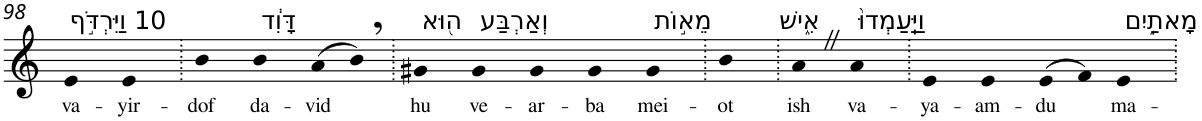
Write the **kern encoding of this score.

**kern	**text
*part1	*part1
*staff1	*staff1
*I"Piano	*
*I'Pno	*
!!LO:PB:g=z
*clefG2	*
*k[]	*
=98	=98
!LO:TX:a:t=10 וַיִּרְדֹּ֣ף	!
!	!LO:LY:b
4e	va-
!	!LO:LY:b
4e	-yir-
=99.	=99.
!	!LO:LY:b
4b	-dof
!LO:TX:a:t=דָּוִ֔ד	!
!	!LO:LY:b
4b	da-
!	!LO:LY:b
(>8a	-vid
8b,)	.
=100.	=100.
!LO:TX:a:t=ה֖וּא	!
!	!LO:LY:b
4g#X	hu
!LO:TX:a:t=וְאַרְבַּע	!
!	!LO:LY:b
4g#	ve-
!	!LO:LY:b
4g#	-ar-
!	!LO:LY:b
4g#	-ba
!LO:TX:a:t=מֵא֣וֹת	!
!	!LO:LY:b
4g#	mei-
=101.	=101.
!	!LO:LY:b
4b	-ot
=102.	=102.
!LO:TX:a:t=אִ֑ישׁ	!
!	!LO:LY:b
4aZ	ish
!LO:TX:a:t=וַיַּֽעַמְדוּ֙	!
!	!LO:LY:b
4a	va-
=103.	=103.
!	!LO:LY:b
4e	-ya-
!	!LO:LY:b
4e	-am-
!	!LO:LY:b
(>8e	-du
8f)	.
!LO:TX:a:t=מָאתַ֣יִם	!
!	!LO:LY:b
4e	ma-
=.	=.
*-	*-
